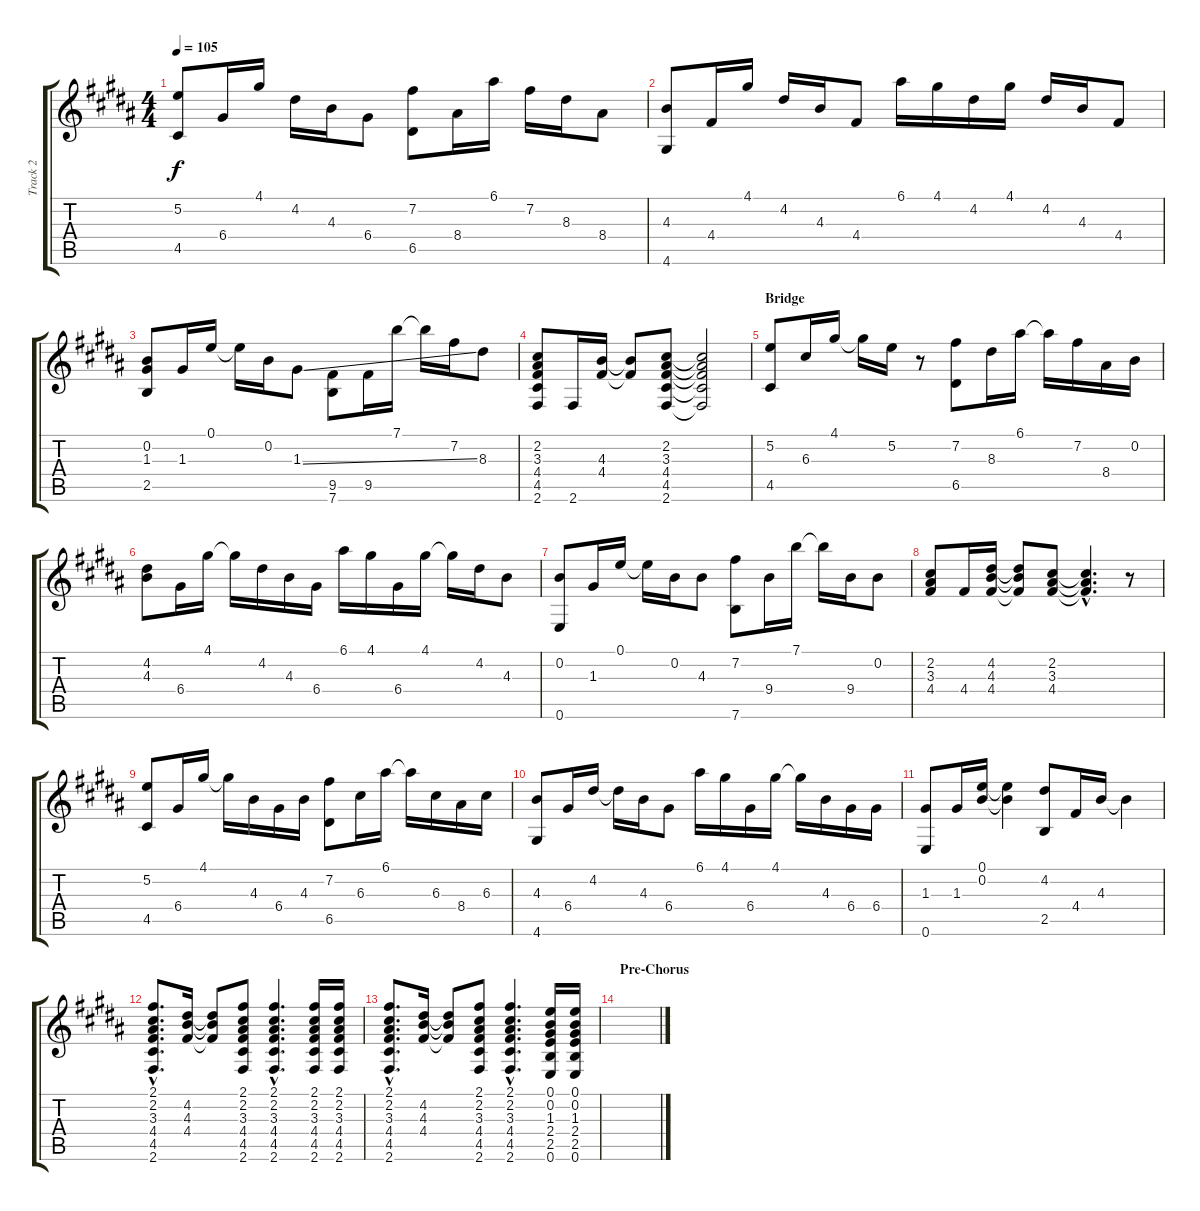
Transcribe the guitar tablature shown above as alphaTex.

\track ("Track 2" "Track 2") {instrument acousticguitarsteel}
\staff {score tabs}
\tuning (E4 B3 G3 D3 A2 E2) {hide}
\ts (4 4)
\tempo 105
\clef g2
\ks b
(5.2 4.5).8{dy f} 6.4.16 4.1.16 4.2.16 4.3.16 6.4.8 (7.2 6.5).8 8.4.16 6.1.16 7.2.16 8.3.16 8.4.8 |
(4.3 4.6).8 4.4.16 4.1.16 4.2.16 4.3.16 4.4.8 6.1.16 4.1.16 4.2.16 4.1.16 4.2.16 4.3.16 4.4.8 |
(0.2 1.3 2.5).8 1.3.16 0.1.16 0.1{t}.16 0.2.16 1.3{ss}.8 (9.5 7.6).8 9.5.16 7.1.16 7.1{t}.16 7.2.16 8.3.8 |
(2.2 3.3 4.4 4.5 2.6).8 2.6.16 (4.3 4.4).16 (4.3{t} 4.4{t}).8 (2.2 3.3 4.4 4.5 2.6).8 (2.2{t} 3.3{t} 4.4{t} 4.5{t} 2.6{t}).2 |
\section ("" "Bridge")
(5.2 4.5).8 6.3.16 4.1.16 4.1{t}.16 5.2.16 r.8 (7.2 6.5).8 8.3.16 6.1.16 6.1{t}.16 7.2.16 8.4.16 0.2.16 |
(4.2 4.3).8 6.4.16 4.1.16 4.1{t}.16 4.2.16 4.3.16 6.4.16 6.1.16 4.1.16 6.4.16 4.1.16 4.1{t}.16 4.2.16 4.3.8 |
(0.2 0.6).8 1.3.16 0.1.16 0.1{t}.16 0.2.16 4.3.8 (7.2 7.6).8 9.4.16 7.1.16 7.1{t}.16 9.4.16 0.2.8 |
(2.2 3.3 4.4).8 4.4.16 (4.2 4.3 4.4).16 (4.2{t} 4.3{t} 4.4{t}).8 (2.2 3.3 4.4).8 (2.2{hac t} 3.3{hac t} 4.4{hac t}).4{d} r.8 |
(5.2 4.5).8 6.4.16 4.1.16 4.1{t}.16 4.3.16 6.4.16 4.3.16 (7.2 6.5).8 6.3.16 6.1.16 6.1{t}.16 6.3.16 8.4.16 6.3.16 |
(4.3 4.6).8 6.4.16 4.2.16 4.2{t}.16 4.3.16 6.4.8 6.1.16 4.1.16 6.4.16 4.1.16 4.1{t}.16 4.3.16 6.4.16 6.4.16 |
(1.3 0.6).8 1.3.16 (0.1 0.2).16 (0.1{t} 0.2{t}).4 (4.2 2.5).8 4.4.16 4.3.16 4.3{t}.4 |
(2.1{hac} 2.2{hac} 3.3{hac} 4.4{hac} 4.5{hac} 2.6{hac}).8{d} (4.2 4.3 4.4).16 (4.2{t} 4.3{t} 4.4{t}).8 (2.1 2.2 3.3 4.4 4.5 2.6).8 (2.1{hac} 2.2{hac} 3.3{hac} 4.4{hac} 4.5{hac} 2.6{hac}).4{d} (2.1 2.2 3.3 4.4 4.5 2.6).16 (2.1 2.2 3.3 4.4 4.5 2.6).16 |
(2.1{hac} 2.2{hac} 3.3{hac} 4.4{hac} 4.5{hac} 2.6{hac}).8{d} (4.2 4.3 4.4).16 (4.2{t} 4.3{t} 4.4{t}).8 (2.1 2.2 3.3 4.4 4.5 2.6).8 (2.1{hac} 2.2{hac} 3.3{hac} 4.4{hac} 4.5{hac} 2.6{hac}).4{d} (0.1 0.2 1.3 2.4 2.5 0.6).16 (0.1 0.2 1.3 2.4 2.5 0.6).16 |
\section ("" "Pre-Chorus")
